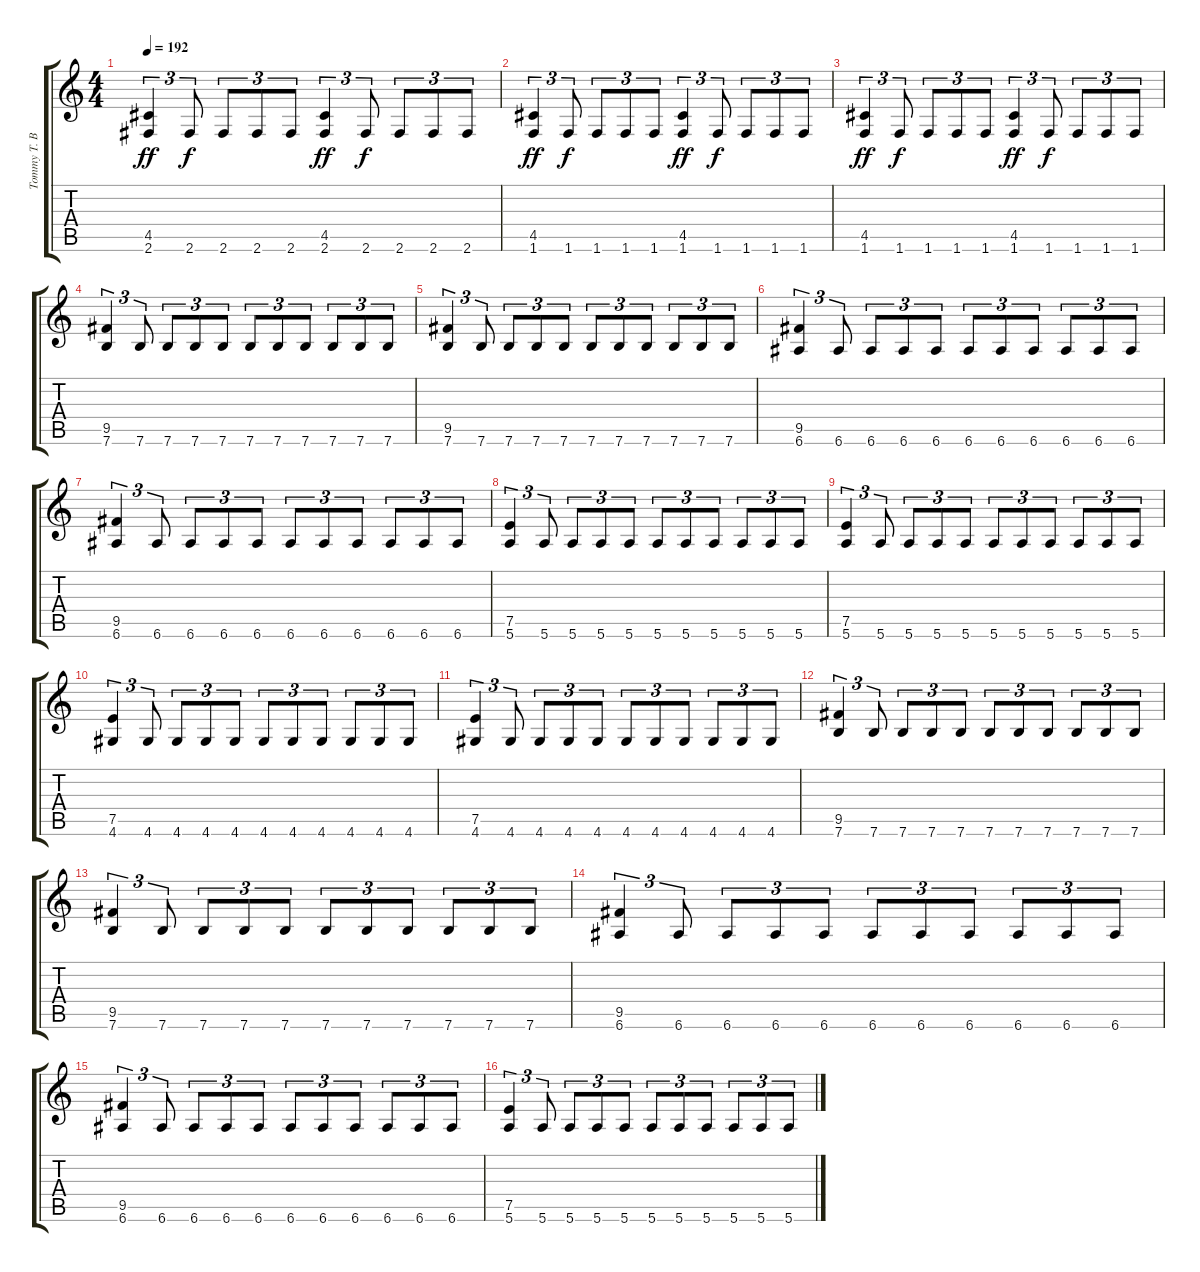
\track ("Tommy T. Baron (RHYTHM)" "Tommy T. B") {instrument overdrivenguitar}
\staff {score tabs}
\tuning (E4 B3 G3 D3 A2 E2) {hide}
\ts (4 4)
\tempo 192
\clef g2
\ks c
(4.5 2.6).4{tu (3 2) dy ff} 2.6.8{tu (3 2) dy f} 2.6.8{tu (3 2)} 2.6.8{tu (3 2)} 2.6.8{tu (3 2)} (4.5 2.6).4{tu (3 2) dy ff} 2.6.8{tu (3 2) dy f} 2.6.8{tu (3 2)} 2.6.8{tu (3 2)} 2.6.8{tu (3 2)} |
(4.5 1.6).4{tu (3 2) dy ff} 1.6.8{tu (3 2) dy f} 1.6.8{tu (3 2)} 1.6.8{tu (3 2)} 1.6.8{tu (3 2)} (4.5 1.6).4{tu (3 2) dy ff} 1.6.8{tu (3 2) dy f} 1.6.8{tu (3 2)} 1.6.8{tu (3 2)} 1.6.8{tu (3 2)} |
(4.5 1.6).4{tu (3 2) dy ff} 1.6.8{tu (3 2) dy f} 1.6.8{tu (3 2)} 1.6.8{tu (3 2)} 1.6.8{tu (3 2)} (4.5 1.6).4{tu (3 2) dy ff} 1.6.8{tu (3 2) dy f} 1.6.8{tu (3 2)} 1.6.8{tu (3 2)} 1.6.8{tu (3 2)} |
(9.5 7.6).4{tu (3 2)} 7.6.8{tu (3 2)} 7.6.8{tu (3 2)} 7.6.8{tu (3 2)} 7.6.8{tu (3 2)} 7.6.8{tu (3 2)} 7.6.8{tu (3 2)} 7.6.8{tu (3 2)} 7.6.8{tu (3 2)} 7.6.8{tu (3 2)} 7.6.8{tu (3 2)} |
(9.5 7.6).4{tu (3 2)} 7.6.8{tu (3 2)} 7.6.8{tu (3 2)} 7.6.8{tu (3 2)} 7.6.8{tu (3 2)} 7.6.8{tu (3 2)} 7.6.8{tu (3 2)} 7.6.8{tu (3 2)} 7.6.8{tu (3 2)} 7.6.8{tu (3 2)} 7.6.8{tu (3 2)} |
(9.5 6.6).4{tu (3 2)} 6.6.8{tu (3 2)} 6.6.8{tu (3 2)} 6.6.8{tu (3 2)} 6.6.8{tu (3 2)} 6.6.8{tu (3 2)} 6.6.8{tu (3 2)} 6.6.8{tu (3 2)} 6.6.8{tu (3 2)} 6.6.8{tu (3 2)} 6.6.8{tu (3 2)} |
(9.5 6.6).4{tu (3 2)} 6.6.8{tu (3 2)} 6.6.8{tu (3 2)} 6.6.8{tu (3 2)} 6.6.8{tu (3 2)} 6.6.8{tu (3 2)} 6.6.8{tu (3 2)} 6.6.8{tu (3 2)} 6.6.8{tu (3 2)} 6.6.8{tu (3 2)} 6.6.8{tu (3 2)} |
(7.5 5.6).4{tu (3 2)} 5.6.8{tu (3 2)} 5.6.8{tu (3 2)} 5.6.8{tu (3 2)} 5.6.8{tu (3 2)} 5.6.8{tu (3 2)} 5.6.8{tu (3 2)} 5.6.8{tu (3 2)} 5.6.8{tu (3 2)} 5.6.8{tu (3 2)} 5.6.8{tu (3 2)} |
(7.5 5.6).4{tu (3 2)} 5.6.8{tu (3 2)} 5.6.8{tu (3 2)} 5.6.8{tu (3 2)} 5.6.8{tu (3 2)} 5.6.8{tu (3 2)} 5.6.8{tu (3 2)} 5.6.8{tu (3 2)} 5.6.8{tu (3 2)} 5.6.8{tu (3 2)} 5.6.8{tu (3 2)} |
(7.5 4.6).4{tu (3 2)} 4.6.8{tu (3 2)} 4.6.8{tu (3 2)} 4.6.8{tu (3 2)} 4.6.8{tu (3 2)} 4.6.8{tu (3 2)} 4.6.8{tu (3 2)} 4.6.8{tu (3 2)} 4.6.8{tu (3 2)} 4.6.8{tu (3 2)} 4.6.8{tu (3 2)} |
(7.5 4.6).4{tu (3 2)} 4.6.8{tu (3 2)} 4.6.8{tu (3 2)} 4.6.8{tu (3 2)} 4.6.8{tu (3 2)} 4.6.8{tu (3 2)} 4.6.8{tu (3 2)} 4.6.8{tu (3 2)} 4.6.8{tu (3 2)} 4.6.8{tu (3 2)} 4.6.8{tu (3 2)} |
(9.5 7.6).4{tu (3 2)} 7.6.8{tu (3 2)} 7.6.8{tu (3 2)} 7.6.8{tu (3 2)} 7.6.8{tu (3 2)} 7.6.8{tu (3 2)} 7.6.8{tu (3 2)} 7.6.8{tu (3 2)} 7.6.8{tu (3 2)} 7.6.8{tu (3 2)} 7.6.8{tu (3 2)} |
(9.5 7.6).4{tu (3 2)} 7.6.8{tu (3 2)} 7.6.8{tu (3 2)} 7.6.8{tu (3 2)} 7.6.8{tu (3 2)} 7.6.8{tu (3 2)} 7.6.8{tu (3 2)} 7.6.8{tu (3 2)} 7.6.8{tu (3 2)} 7.6.8{tu (3 2)} 7.6.8{tu (3 2)} |
(9.5 6.6).4{tu (3 2)} 6.6.8{tu (3 2)} 6.6.8{tu (3 2)} 6.6.8{tu (3 2)} 6.6.8{tu (3 2)} 6.6.8{tu (3 2)} 6.6.8{tu (3 2)} 6.6.8{tu (3 2)} 6.6.8{tu (3 2)} 6.6.8{tu (3 2)} 6.6.8{tu (3 2)} |
(9.5 6.6).4{tu (3 2)} 6.6.8{tu (3 2)} 6.6.8{tu (3 2)} 6.6.8{tu (3 2)} 6.6.8{tu (3 2)} 6.6.8{tu (3 2)} 6.6.8{tu (3 2)} 6.6.8{tu (3 2)} 6.6.8{tu (3 2)} 6.6.8{tu (3 2)} 6.6.8{tu (3 2)} |
(7.5 5.6).4{tu (3 2)} 5.6.8{tu (3 2)} 5.6.8{tu (3 2)} 5.6.8{tu (3 2)} 5.6.8{tu (3 2)} 5.6.8{tu (3 2)} 5.6.8{tu (3 2)} 5.6.8{tu (3 2)} 5.6.8{tu (3 2)} 5.6.8{tu (3 2)} 5.6.8{tu (3 2)}
